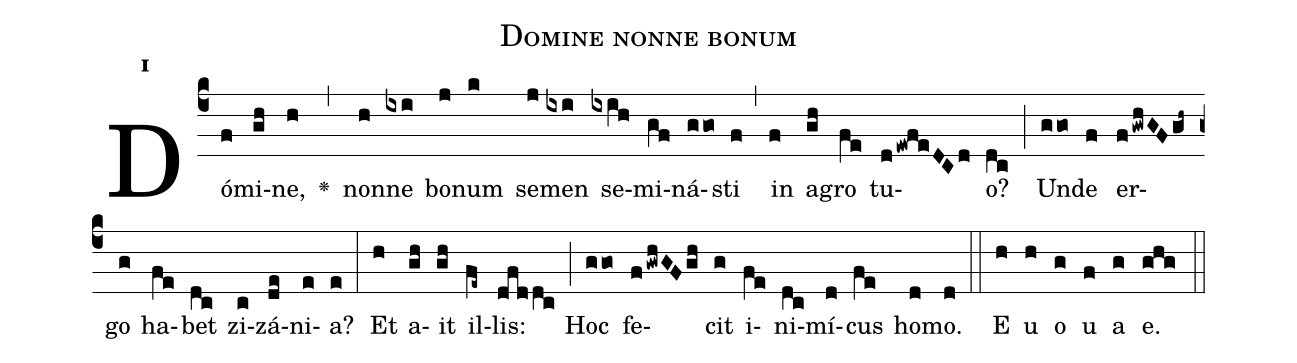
name:Domine nonne bonum;
office-part:Antiphona;
mode:1;
%%
initial-style: 1;
name: Domine nonne bonum;
book: Antiphonae & Responsoria/Tomus IV, p. 66;
occasion: Dominica XVI per Annum;
office-part: Laudes Ant Ba;
annotation: 1g2;
centering-scheme: english;
font: OFLSortsMillGoudy;
height: 11;
width: 4.5;
%%
(c4)Dó(f)mi(gh)ne,(h) <v>\greheightstar</v>(,) non(h)ne(ixi) bo(j)num(k) se(j)men(ixi) se(ixih)mi(gf)ná(ggo)sti(f) (,) in(f) a(gh)gro(fe) tu(dewfeDCd)o?(dc) (;) Un(ggo)de(f) er(fgwhGFgh~)go(g) ha(fe)bet(dc) zi(c)zá(de)ni(e)a?(e) (:) Et(h) a(gh)it(gh) il(fe~)lis:(dfddc) (;) Hoc(ggo) fe(fgwhGFgh)cit(g) i(fe)ni(dc)mí(d)cus(fe) ho(d)mo.(d) (::) E(h) u(h) o(g) u(f) a(g) e.(ghg) (::)
